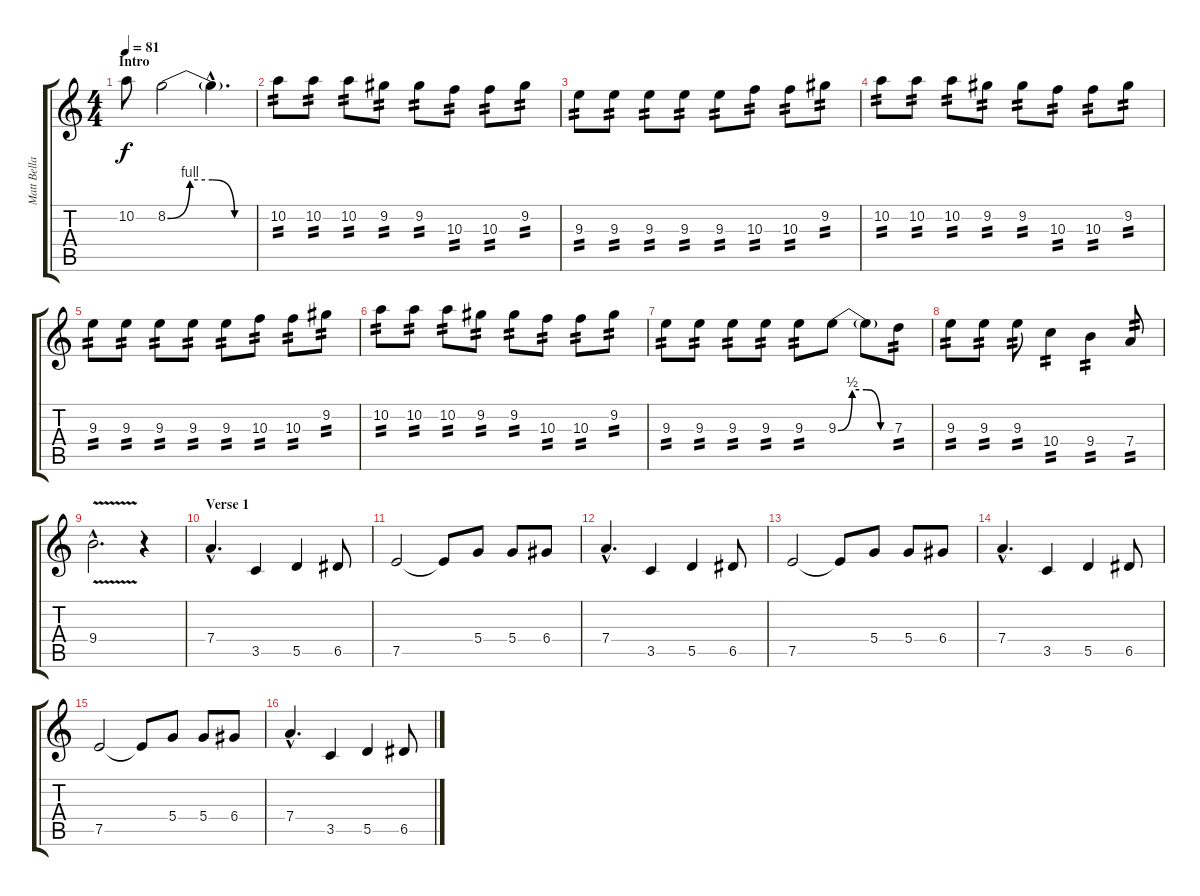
\track ("Matt Bellamy" "Matt Bella") {instrument distortionguitar}
\staff {score tabs}
\tuning (E4 B3 G3 D3 A2 E2) {hide}
\ts (4 4)
\section ("" "Intro")
\tempo 81
\clef g2
\ks c
10.2.8{dy f instrument distortionguitar} 8.2{be (custom 0 0 15 4 30 4 45 0 60 0)}.2 8.2{hac t}.4{d} |
10.2.8{tp 2} 10.2.8{tp 2} 10.2.8{tp 2} 9.2.8{tp 2} 9.2.8{tp 2} 10.3.8{tp 2} 10.3.8{tp 2} 9.2.8{tp 2} |
9.3.8{tp 2} 9.3.8{tp 2} 9.3.8{tp 2} 9.3.8{tp 2} 9.3.8{tp 2} 10.3.8{tp 2} 10.3.8{tp 2} 9.2.8{tp 2} |
10.2.8{tp 2} 10.2.8{tp 2} 10.2.8{tp 2} 9.2.8{tp 2} 9.2.8{tp 2} 10.3.8{tp 2} 10.3.8{tp 2} 9.2.8{tp 2} |
9.3.8{tp 2} 9.3.8{tp 2} 9.3.8{tp 2} 9.3.8{tp 2} 9.3.8{tp 2} 10.3.8{tp 2} 10.3.8{tp 2} 9.2.8{tp 2} |
10.2.8{tp 2} 10.2.8{tp 2} 10.2.8{tp 2} 9.2.8{tp 2} 9.2.8{tp 2} 10.3.8{tp 2} 10.3.8{tp 2} 9.2.8{tp 2} |
9.3.8{tp 2} 9.3.8{tp 2} 9.3.8{tp 2} 9.3.8{tp 2} 9.3.8{tp 2} 9.3{be (custom 0 0 15 2 30 2 45 0 60 0)}.8 9.3{t}.8 7.3.8{tp 2} |
9.3.8{tp 2} 9.3.8{tp 2} 9.3.8{tp 2} 10.4.4{tp 2} 9.4.4{tp 2} 7.4.8{tp 2} |
9.4{v hac}.2{d} r.4 |
\section ("" "Verse 1")
7.4{hac}.4{d} 3.5.4 5.5.4 6.5.8 |
7.5.2 7.5{t}.8 5.4.8 5.4.8 6.4.8 |
7.4{hac}.4{d} 3.5.4 5.5.4 6.5.8 |
7.5.2 7.5{t}.8 5.4.8 5.4.8 6.4.8 |
7.4{hac}.4{d} 3.5.4 5.5.4 6.5.8 |
7.5.2 7.5{t}.8 5.4.8 5.4.8 6.4.8 |
7.4{hac}.4{d} 3.5.4 5.5.4 6.5.8
